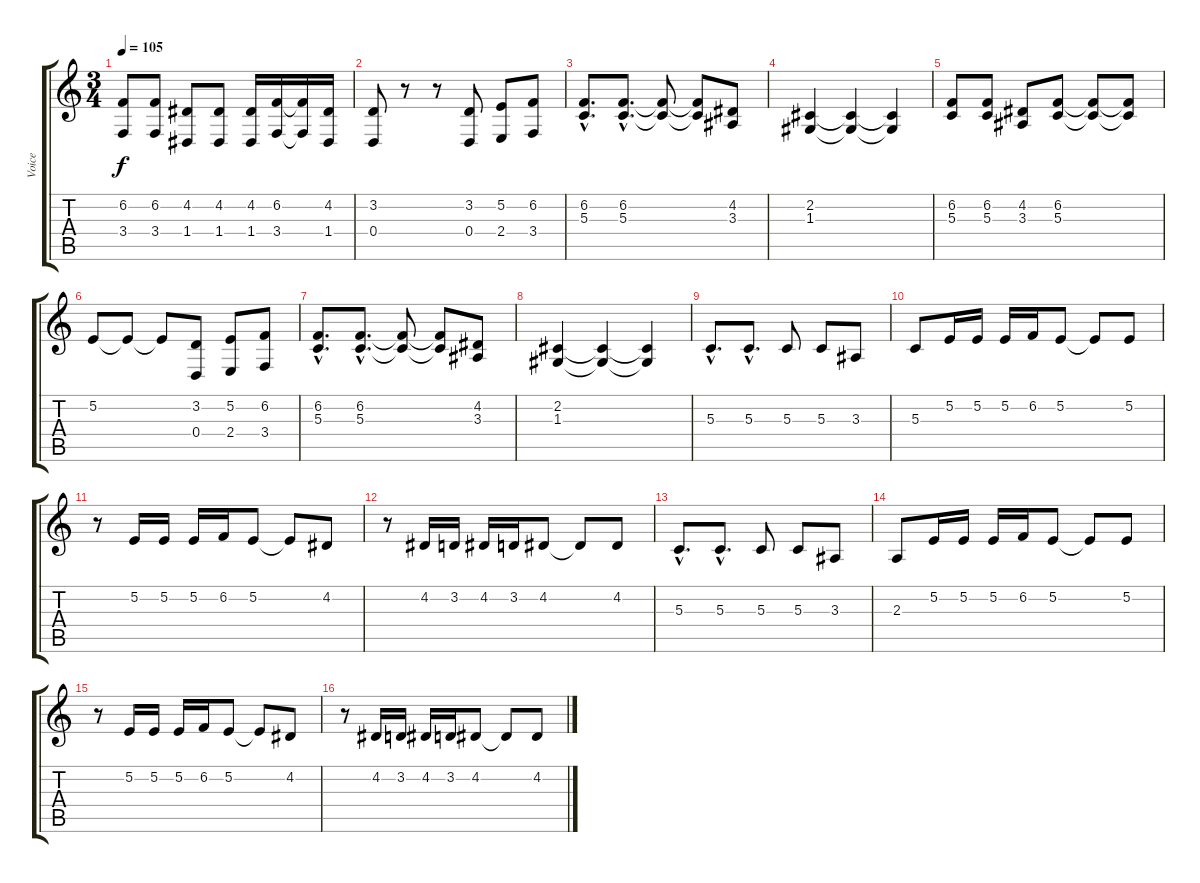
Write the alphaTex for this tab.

\track ("Voice" "Voice") {instrument lead2sawtooth}
\staff {score tabs}
\tuning (E4 B3 G3 D3 A2 D2) {hide}
\ts (3 4)
\tempo 105
\clef g2
\ks c
(6.2 3.4).8{dy f} (6.2 3.4).8 (4.2 1.4).8 (4.2 1.4).8 (4.2 1.4).16 (6.2 3.4).16 (6.2{t} 3.4{t}).16 (4.2 1.4).16 |
(3.2 0.4).8 r.8 r.8 (3.2 0.4).8 (5.2 2.4).8 (6.2 3.4).8 |
(6.2{hac} 5.3{hac}).8{d} (6.2{hac} 5.3{hac}).8{d} (6.2{t} 5.3{t}).8 (6.2{t} 5.3{t}).8 (4.2 3.3).8 |
(2.2 1.3).4 (2.2{t} 1.3{t}).4 (2.2{t} 1.3{t}).4 |
(6.2 5.3).8 (6.2 5.3).8 (4.2 3.3).8 (6.2 5.3).8 (6.2{t} 5.3{t}).8 (6.2{t} 5.3{t}).8 |
5.2.8 5.2{t}.8 5.2{t}.8 (3.2 0.4).8 (5.2 2.4).8 (6.2 3.4).8 |
(6.2{hac} 5.3{hac}).8{d} (6.2{hac} 5.3{hac}).8{d} (6.2{t} 5.3{t}).8 (6.2{t} 5.3{t}).8 (4.2 3.3).8 |
(2.2 1.3).4 (2.2{t} 1.3{t}).4 (2.2{t} 1.3{t}).4 |
5.3{hac}.8{d} 5.3{hac}.8{d} 5.3.8 5.3.8 3.3.8 |
5.3.8 5.2.16 5.2.16 5.2.16 6.2.16 5.2.8 5.2{t}.8 5.2.8 |
r.8 5.2.16 5.2.16 5.2.16 6.2.16 5.2.8 5.2{t}.8 4.2.8 |
r.8 4.2.16 3.2.16 4.2.16 3.2.16 4.2.8 4.2{t}.8 4.2.8 |
5.3{hac}.8{d} 5.3{hac}.8{d} 5.3.8 5.3.8 3.3.8 |
2.3.8 5.2.16 5.2.16 5.2.16 6.2.16 5.2.8 5.2{t}.8 5.2.8 |
r.8 5.2.16 5.2.16 5.2.16 6.2.16 5.2.8 5.2{t}.8 4.2.8 |
r.8 4.2.16 3.2.16 4.2.16 3.2.16 4.2.8 4.2{t}.8 4.2.8
